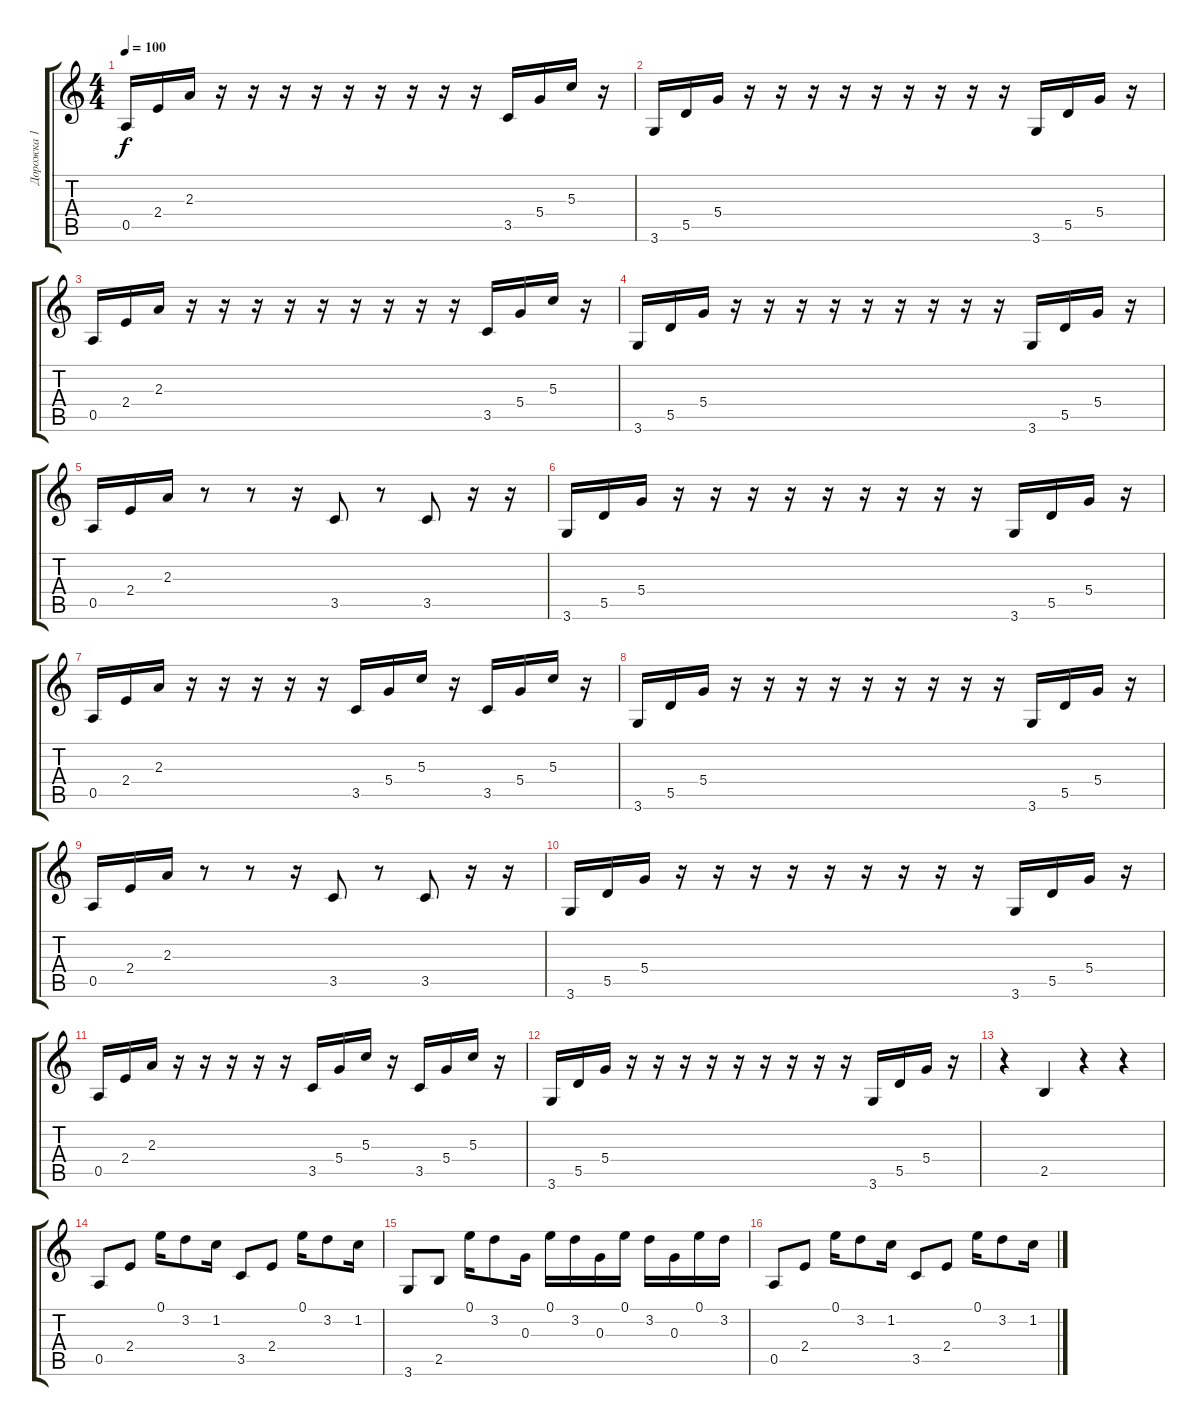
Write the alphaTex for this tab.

\track ("Дорожка 1" "Дорожка 1") {instrument acousticguitarsteel}
\staff {score tabs}
\tuning (E4 B3 G3 D3 A2 E2) {hide}
\ts (4 4)
\tempo 100
\clef g2
\ks c
0.5.16{dy f} 2.4.16 2.3.16 r.16 r.16 r.16 r.16 r.16 r.16 r.16 r.16 r.16 3.5.16 5.4.16 5.3.16 r.16 |
3.6.16 5.5.16 5.4.16 r.16 r.16 r.16 r.16 r.16 r.16 r.16 r.16 r.16 3.6.16 5.5.16 5.4.16 r.16 |
0.5.16 2.4.16 2.3.16 r.16 r.16 r.16 r.16 r.16 r.16 r.16 r.16 r.16 3.5.16 5.4.16 5.3.16 r.16 |
3.6.16 5.5.16 5.4.16 r.16 r.16 r.16 r.16 r.16 r.16 r.16 r.16 r.16 3.6.16 5.5.16 5.4.16 r.16 |
0.5.16 2.4.16 2.3.16 r.8 r.8 r.16 3.5.8 r.8 3.5.8 r.16 r.16 |
3.6.16 5.5.16 5.4.16 r.16 r.16 r.16 r.16 r.16 r.16 r.16 r.16 r.16 3.6.16 5.5.16 5.4.16 r.16 |
0.5.16 2.4.16 2.3.16 r.16 r.16 r.16 r.16 r.16 3.5.16 5.4.16 5.3.16 r.16 3.5.16 5.4.16 5.3.16 r.16 |
3.6.16 5.5.16 5.4.16 r.16 r.16 r.16 r.16 r.16 r.16 r.16 r.16 r.16 3.6.16 5.5.16 5.4.16 r.16 |
0.5.16 2.4.16 2.3.16 r.8 r.8 r.16 3.5.8 r.8 3.5.8 r.16 r.16 |
3.6.16 5.5.16 5.4.16 r.16 r.16 r.16 r.16 r.16 r.16 r.16 r.16 r.16 3.6.16 5.5.16 5.4.16 r.16 |
0.5.16 2.4.16 2.3.16 r.16 r.16 r.16 r.16 r.16 3.5.16 5.4.16 5.3.16 r.16 3.5.16 5.4.16 5.3.16 r.16 |
3.6.16 5.5.16 5.4.16 r.16 r.16 r.16 r.16 r.16 r.16 r.16 r.16 r.16 3.6.16 5.5.16 5.4.16 r.16 |
r.4 2.5.4 r.4 r.4 |
0.5.8 2.4.8 0.1.16 3.2.8 1.2.16 3.5.8 2.4.8 0.1.16 3.2.8 1.2.16 |
3.6.8 2.5.8 0.1.16 3.2.8 0.3.16 0.1.16 3.2.16 0.3.16 0.1.16 3.2.16 0.3.16 0.1.16 3.2.16 |
0.5.8 2.4.8 0.1.16 3.2.8 1.2.16 3.5.8 2.4.8 0.1.16 3.2.8 1.2.16
